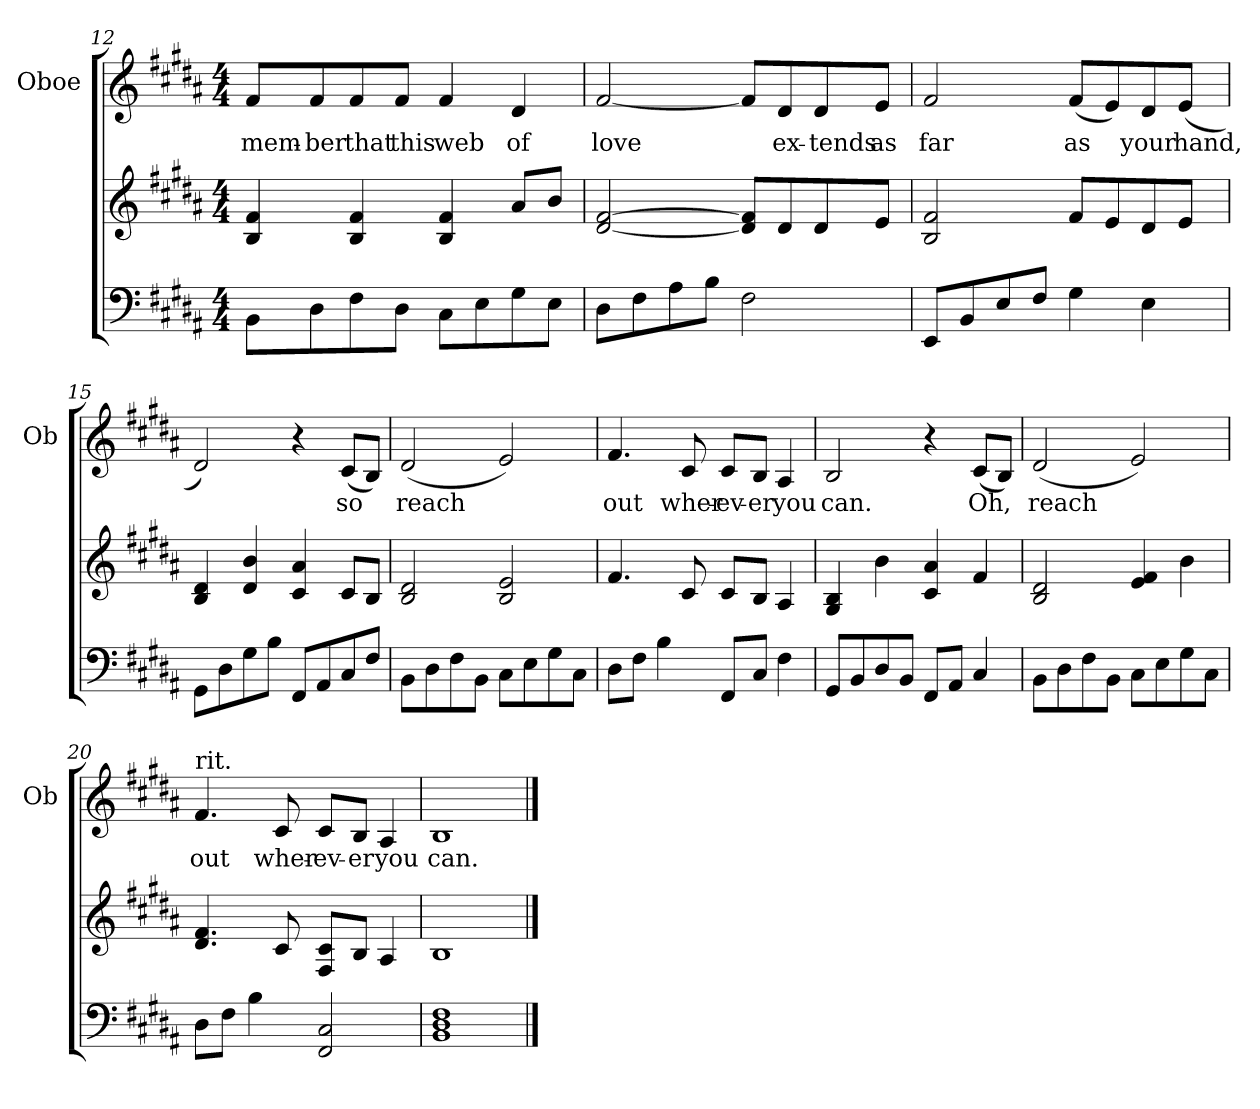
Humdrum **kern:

**kern	**kern	**kern	**text
*part2	*part2	*part1	*part1
*staff3	*staff2	*staff1	*staff1
*	*	*I"Oboe	*
*	*	*I'Ob	*
*clefF4	*clefG2	*clefG2	*
*k[f#c#g#d#a#]	*k[f#c#g#d#a#]	*k[f#c#g#d#a#]	*
*M4/4	*M4/4	*M4/4	*
=12	=12	=12	=12
8BBL	4B 4f#	8f#L	-mem-
8D#	.	8f#	-ber
8F#	4B 4f#	8f#	that
8D#J	.	8f#J	this
8C#L	4B 4f#	4f#	web
8E	.	.	.
8G#	8a#L	4d#	of
8EJ	8bJ	.	.
!!LO:PB:g=z
=13	=13	=13	=13
8D#L	[2d# [2f#	[2f#	love
8F#	.	.	.
8A#	.	.	.
8BJ	.	.	.
2F#	8d#] 8f#]L	8f#L]	.
.	8d#	8d#	ex-
.	8d#	8d#	-tends
.	8eJ	8eJ	as
=14	=14	=14	=14
8EEL	2B 2f#	2f#	far
8BB	.	.	.
8E	.	.	.
8F#J	.	.	.
4G#	8f#L	(<8f#L	as
.	8e	8e)	.
4E	8d#	8d#	your
.	8eJ	(<8eJ	hand,
=15	=15	=15	=15
8GG#L	4B 4d#	2d#)	.
8D#	.	.	.
8G#	4d# 4b	.	.
8BJ	.	.	.
8FF#L	4c# 4a#	4r	.
8AA#	.	.	.
8C#	8c#L	(<8c#L	so
8F#J	8BJ	8BJ)	.
=16	=16	=16	=16
8BBL	2B 2d#	(<2d#	reach
8D#	.	.	.
8F#	.	.	.
8BBJ	.	.	.
8C#L	2B 2e	2e)	.
8E	.	.	.
8G#	.	.	.
8C#J	.	.	.
!!LO:LB:g=z
=17	=17	=17	=17
8D#L	4.f#	4.f#	out
8F#J	.	.	.
4B	.	.	.
.	8c#	8c#	wher-
8FF#L	8c#L	8c#L	-ev-
8C#J	8BJ	8BJ	-er
4F#	4A#	4A#	you
=18	=18	=18	=18
8GG#L	4G# 4B	2B	can.
8BB	.	.	.
8D#	4b	.	.
8BBJ	.	.	.
8FF#L	4c# 4a#	4r	.
8AA#J	.	.	.
4C#	4f#	(<8c#L	Oh,
.	.	8BJ)	.
=19	=19	=19	=19
8BBL	2B 2d#	(<2d#	reach
8D#	.	.	.
8F#	.	.	.
8BBJ	.	.	.
8C#L	4e 4f#	2e)	.
8E	.	.	.
8G#	4b	.	.
8C#J	.	.	.
=20	=20	=20	=20
!	!	!LO:TX:t=rit.	!
8D#L	4.d# 4.f#	4.f#	out
8F#J	.	.	.
4B	.	.	.
.	8c#	8c#	wher-
2FF# 2C#	8F# 8c#L	8c#L	-ev-
.	8BJ	8BJ	-er
.	4A#	4A#	you
=21	=21	=21	=21
1BB 1D# 1F#	1B	1B	can.
==	==	==	==
*-	*-	*-	*-
